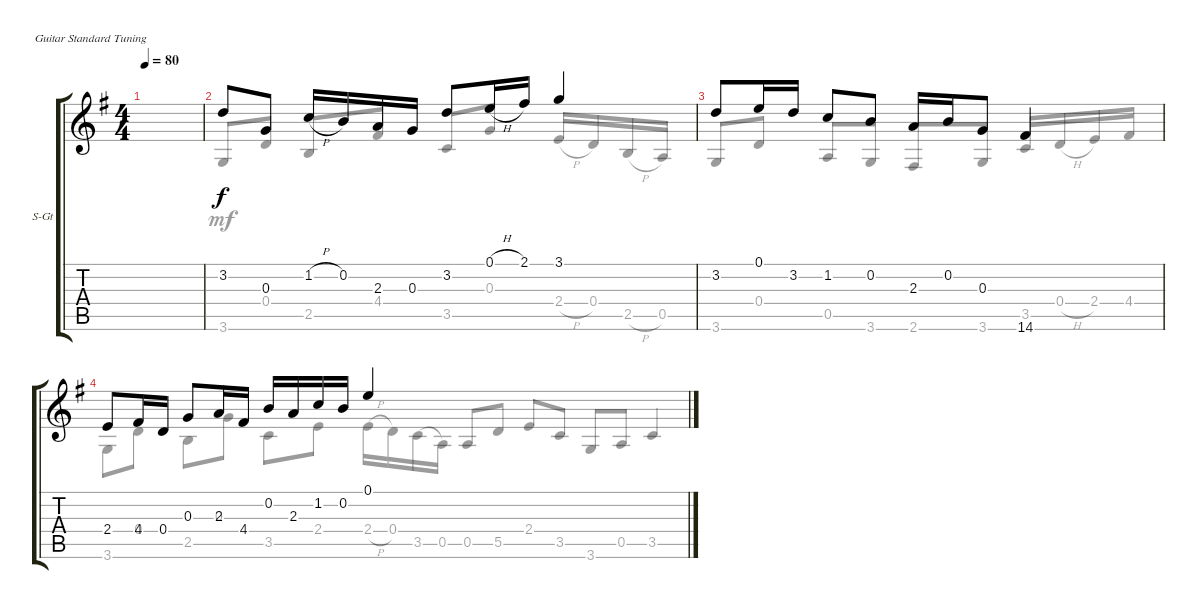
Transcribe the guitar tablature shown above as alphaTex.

\defaultSystemsLayout 4
\bracketExtendMode groupsimilarinstruments
\firstSystemTrackNameOrientation horizontal
\otherSystemsTrackNameOrientation horizontal
\track ("Steel Guitar" "S-Gt") {instrument acousticguitarsteel}
\staff {score tabs}
\tuning (E4 B3 G3 D3 A2 E2)
\voice
\ts (4 4)
\tempo 80
\clef g2
\scale
0.498099
\ks g
|
\scale
0.501901 3.2{acc forcenatural}.8{beam Up} 0.3{acc forcenatural}.8{beam Up} 1.2{h acc forcenatural}.16{beam Up} 0.2{acc forcenatural}.16{beam Up} 2.3{acc forcenatural}.16{beam Up} 0.3{acc forcenatural}.16{beam Up} 3.2{acc forcenatural}.8{beam Up} 0.1{h acc forcenatural}.16{beam Up} 2.1{acc #}.16{beam Up} 3.1{acc forcenatural}.4{beam Up} |
\scale
0.5 3.2{acc forcenatural}.8{beam Up} 0.1{acc forcenatural}.16{beam Up} 3.2{acc forcenatural}.16{beam Up} 1.2{acc forcenatural}.8{beam Up} 0.2{acc forcenatural}.8{beam Up} 2.3{acc forcenatural}.16{beam Up} 0.2{acc forcenatural}.16{beam Up} 0.3{acc forcenatural}.8{beam Up} 14.6{acc #}.4{beam Up} |
\scale
0.5 2.4{acc forcenatural}.8{beam Up} 4.4{acc #}.16{beam Up} 0.4{acc forcenatural}.16{beam Up} 0.3{acc forcenatural}.8{beam Up} 2.3{acc forcenatural}.16{beam Up} 4.4{acc #}.16{beam Up} 0.2{acc forcenatural}.16{beam Up} 2.3{acc forcenatural}.16{beam Up} 1.2{acc forcenatural}.16{beam Up} 0.2{acc forcenatural}.16{beam Up} 0.1{acc forcenatural}.4{beam Up}
\voice
\clef g2
\ottava regular
\simile none
\scale
0.498099
\ks g
|
\scale
0.501901 |
\scale
0.5 |
\scale
0.5
\voice
\clef g2
\ottava regular
\simile none
\scale
0.498099
\ks g
3.6{acc forcenatural}.8{dy mf beam Down} 0.4{acc forcenatural}.8{beam Down} 2.5{acc forcenatural}.8{beam Down} 0.3{acc forcenatural}.8{beam Down} 3.5{acc forcenatural}.8{beam Down} 2.4{acc forcenatural}.8{beam Down} 2.4{h acc forcenatural}.16{beam Down} 0.4{acc forcenatural}.16{beam Down} 3.5{acc forcenatural}.16{legatoorigin beam Down} 0.5{acc forcenatural}.16{beam Down} |
\scale
0.501901 3.6{acc forcenatural}.8{beam Up} 0.4{acc forcenatural}.8{beam Up} 2.5{acc forcenatural}.8{beam Up} 4.4{acc #}.8{beam Up} 3.5{acc forcenatural}.8{beam Up} 0.3{acc forcenatural}.8{beam Up} 2.4{h acc forcenatural}.16{beam Up} 0.4{acc forcenatural}.16{beam Up} 2.5{h acc forcenatural}.16{beam Up} 0.5{acc forcenatural}.16{beam Up} |
\scale
0.5 3.6{acc forcenatural}.8{beam Up} 0.4{acc forcenatural}.8{beam Up} 0.5{acc forcenatural}.8{beam Up} 3.6{acc forcenatural}.8{beam Up} 2.6{acc #}.8{beam Up} 3.6{acc forcenatural}.8{beam Up} 3.5{acc forcenatural}.16{beam Up} 0.4{h acc forcenatural}.16{beam Up} 2.4{acc forcenatural}.16{beam Up} 4.4{acc #}.16{beam Up} |
\scale
0.5 0.5{acc forcenatural}.8{beam Up} 5.5{acc forcenatural}.8{beam Up} 2.4{acc forcenatural}.8{beam Up} 3.5{acc forcenatural}.8{beam Up} 3.6{acc forcenatural}.8{beam Up} 0.5{acc forcenatural}.8{beam Up} 3.5{acc forcenatural}.4{beam Up}
